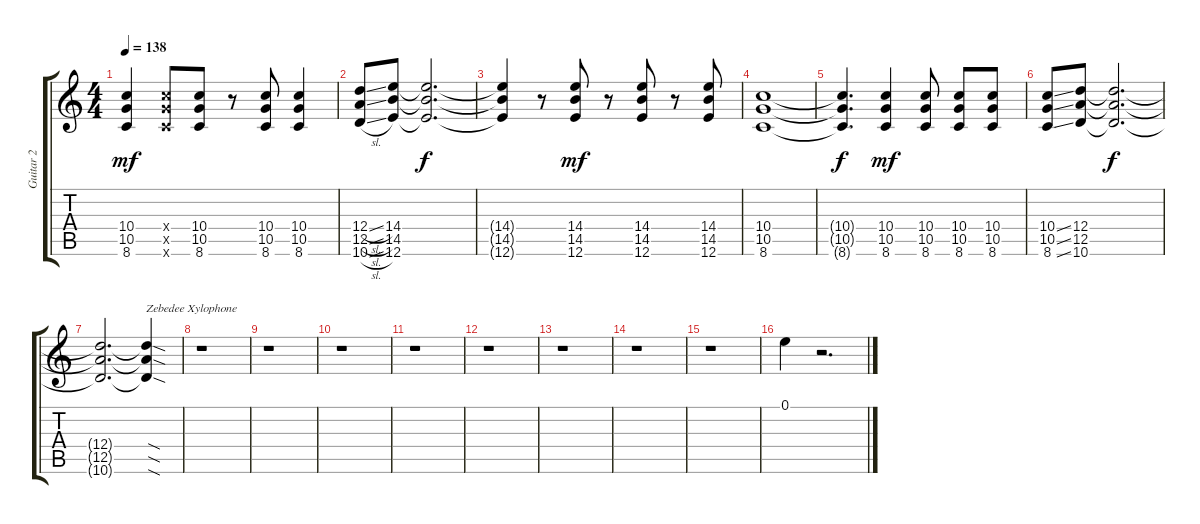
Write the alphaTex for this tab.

\track ("Guitar 2" "Guitar 2") {instrument distortionguitar}
\staff {score tabs}
\tuning (E4 B3 G3 D3 A2 E2) {hide}
\ts (4 4)
\tempo 138
\clef g2
\ks c
(10.4{t} 10.5{t} 8.6{t}).4{dy mf} (10.4{x} 10.5{x} 8.6{x}).8 (10.4 10.5 8.6).8 r.8 (10.4 10.5 8.6).8 (10.4 10.5 8.6).4 |
(12.4{sl} 12.5{sl} 10.6{sl}).8 (14.4 14.5 12.6).8 (14.4{t} 14.5{t} 12.6{t}).2{d dy f} |
(14.4{t} 14.5{t} 12.6{t}).4 r.8 (14.4 14.5 12.6).8{dy mf} r.8 (14.4 14.5 12.6).8 r.8 (14.4 14.5 12.6).8 |
(10.4 10.5 8.6).1 |
(10.4{t} 10.5{t} 8.6{t}).4{d dy f} (10.4 10.5 8.6).4{dy mf} (10.4 10.5 8.6).8 (10.4 10.5 8.6).8 (10.4 10.5 8.6).8 |
(10.4{ss} 10.5{ss} 8.6{ss}).8 (12.4 12.5 10.6).8 (12.4{t} 12.5{t} 10.6{t}).2{d dy f} |
(12.4{t} 12.5{t} 10.6{t}).2{d} (12.4{sod t} 12.5{sod t} 10.6{sod t}).4{txt "Zebedee Xylophone"} |
r.1 |
r.1 |
r.1 |
r.1 |
r.1 |
r.1 |
r.1 |
r.1 |
0.1.4 r.2{d}
